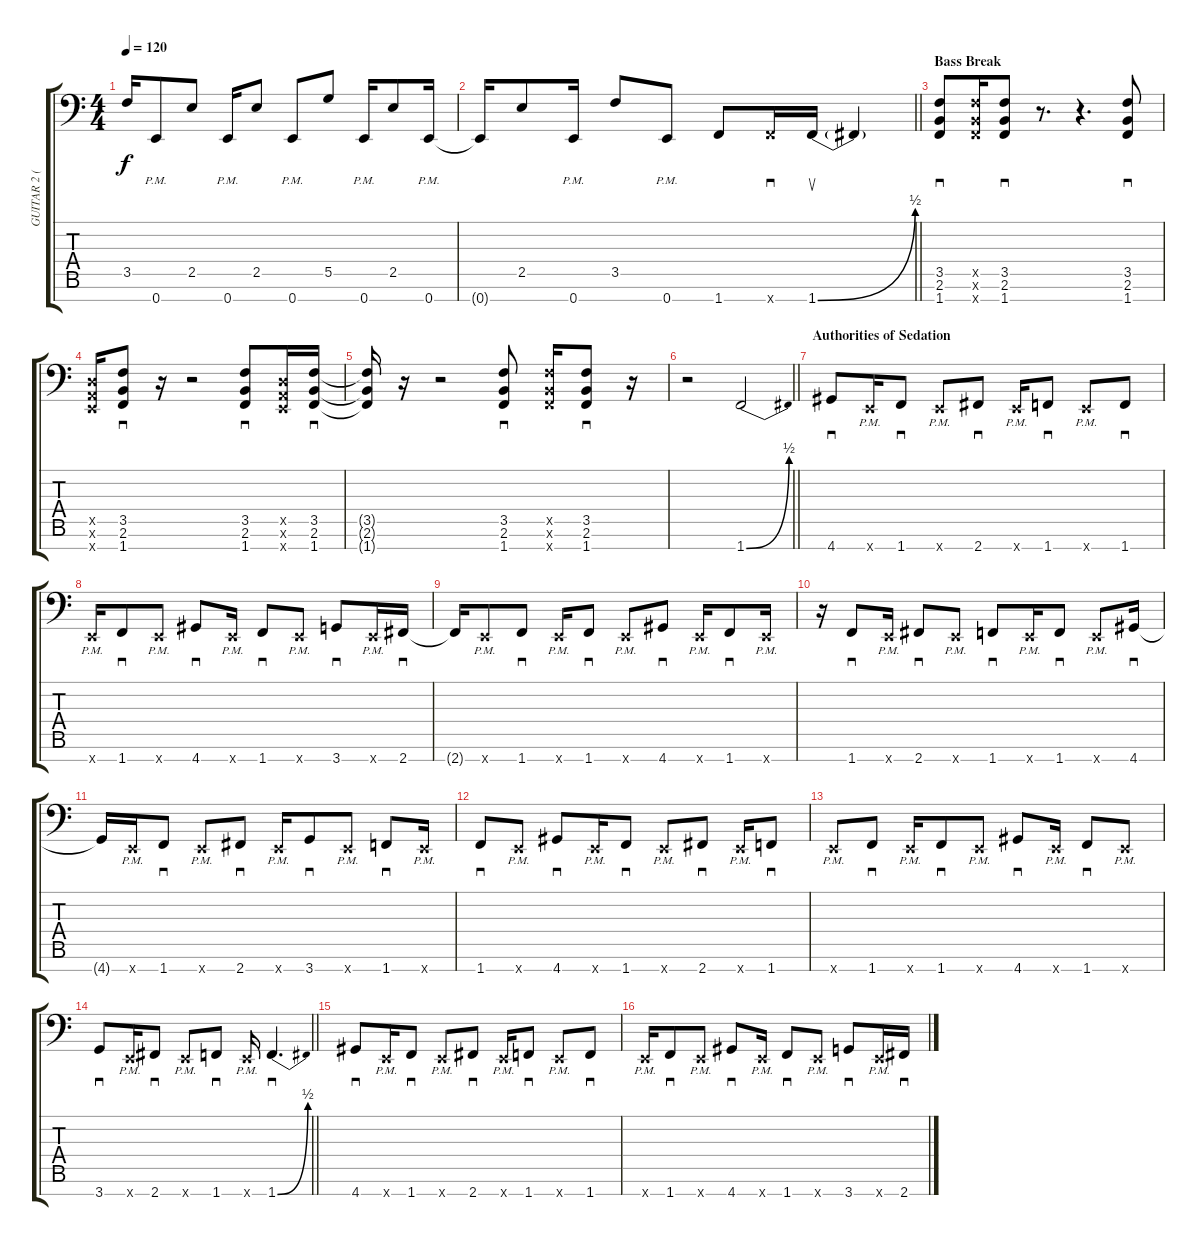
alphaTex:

\track ("GUITAR 2 (Marten Hagstrom)" "GUITAR 2 (") {instrument distortionguitar}
\staff {score tabs}
\tuning (A3 E3 C3 G2 D2 A1 E1) {hide}
\ts (4 4)
\tempo 120
\clef f4
\ks c
3.5{t}.16{dy f} 0.7{pm}.8 2.5.8 0.7{pm}.16 2.5.8 0.7{pm}.8 5.5.8 0.7{pm}.16 2.5.8 0.7{pm}.16 |
\barLineRight lightlight
0.7{t}.16 2.5.8 0.7{pm}.16 3.5.8 0.7{pm}.8 1.7.8 1.7{x}.16{sd} 1.7{be (bend 0 0 60 2)}.16{su} 1.7{t}.4 |
\section ("" "Bass Break")
(3.5 2.6 1.7).8{sd} (3.5{x} 2.6{x} 1.7{x}).16 (3.5 2.6 1.7).8{sd} r.8{d} r.4{d} (3.5 2.6 1.7).8{sd} |
(0.5{x} 0.6{x} 0.7{x}).16 (3.5 2.6 1.7).8{sd} r.16 r.2 (3.5 2.6 1.7).8{sd} (0.5{x} 0.6{x} 0.7{x}).16 (3.5 2.6 1.7).16{sd} |
(3.5{t} 2.6{t} 1.7{t}).16 r.16 r.2 (3.5 2.6 1.7).8{sd} (3.5{x} 2.6{x} 1.7{x}).16 (3.5 2.6 1.7).8{sd} r.16 |
\barLineRight lightlight
r.2 1.7{be (bend 0 0 60 2)}.2 |
\section ("" "Authorities of Sedation")
4.7.8{sd} 0.7{pm x}.16 1.7.8{sd} 0.7{pm x}.8 2.7.8{sd} 0.7{pm x}.16 1.7.8{sd} 0.7{pm x}.8 1.7.8{sd} |
0.7{pm x}.16 1.7.8{sd} 0.7{pm x}.8 4.7.8{sd} 0.7{pm x}.16 1.7.8{sd} 0.7{pm x}.8 3.7.8{sd} 0.7{pm x}.16 2.7.16{sd} |
2.7{t}.16 0.7{pm x}.8 1.7.8{sd} 0.7{pm x}.16 1.7.8{sd} 0.7{pm x}.8 4.7.8{sd} 0.7{pm x}.16 1.7.8{sd} 0.7{pm x}.16 |
r.16 1.7.8{sd} 0.7{pm x}.16 2.7.8{sd} 0.7{pm x}.8 1.7.8{sd} 0.7{pm x}.16 1.7.8{sd} 0.7{pm x}.8 4.7.16{sd} |
4.7{t}.16 0.7{pm x}.16 1.7.8{sd} 0.7{pm x}.8 2.7.8{sd} 0.7{pm x}.16 3.7.8{sd} 0.7{pm x}.8 1.7.8{sd} 0.7{pm x}.16 |
1.7.8{sd} 0.7{pm x}.8 4.7.8{sd} 0.7{pm x}.16 1.7.8{sd} 0.7{pm x}.8 2.7.8{sd} 0.7{pm x}.16 1.7.8{sd} |
0.7{pm x}.8 1.7.8{sd} 0.7{pm x}.16 1.7.8{sd} 0.7{pm x}.8 4.7.8{sd} 0.7{pm x}.16 1.7.8{sd} 0.7{pm x}.8 |
\barLineRight lightlight
3.7.8{sd} 0.7{pm x}.16 2.7.8{sd} 0.7{pm x}.8 1.7.8{sd} 0.7{pm x}.16 1.7{be (bend 0 0 60 2)}.4{d sd} |
4.7.8{sd} 0.7{pm x}.16 1.7.8{sd} 0.7{pm x}.8 2.7.8{sd} 0.7{pm x}.16 1.7.8{sd} 0.7{pm x}.8 1.7.8{sd} |
0.7{pm x}.16 1.7.8{sd} 0.7{pm x}.8 4.7.8{sd} 0.7{pm x}.16 1.7.8{sd} 0.7{pm x}.8 3.7.8{sd} 0.7{pm x}.16 2.7.16{sd}
